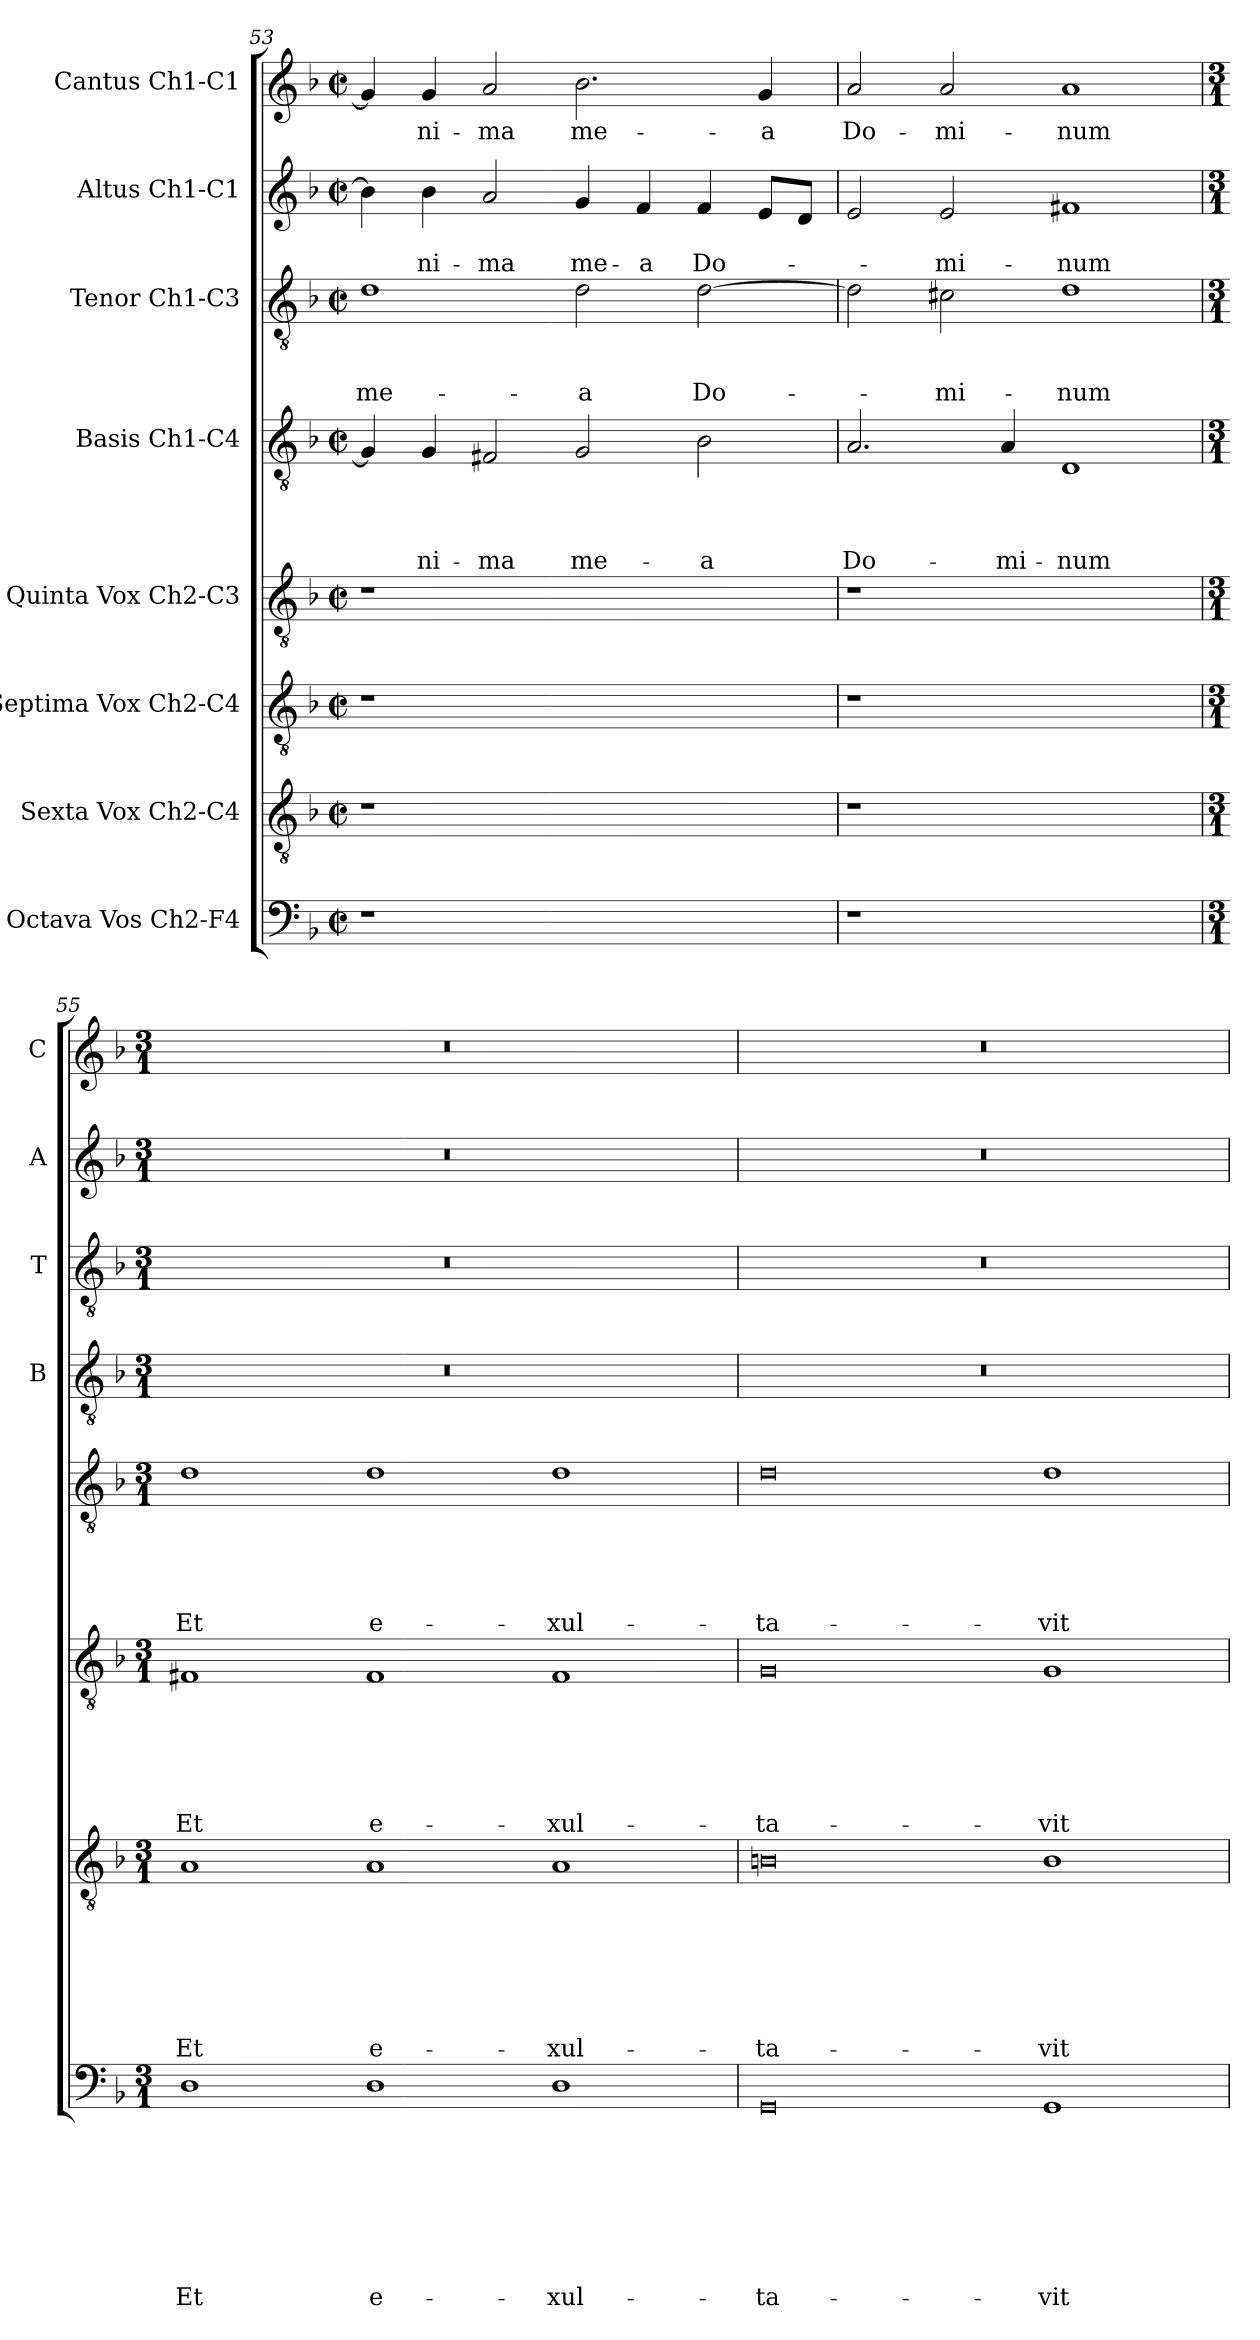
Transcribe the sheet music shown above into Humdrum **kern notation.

**kern	**text	**text	**text	**text	**text	**text	**text	**text	**kern	**text	**text	**text	**text	**text	**text	**text	**kern	**text	**text	**text	**text	**text	**text	**kern	**text	**text	**text	**text	**text	**kern	**text	**text	**text	**text	**kern	**text	**text	**text	**kern	**text	**text	**kern	**text
*part8	*part8	*part8	*part8	*part8	*part8	*part8	*part8	*part8	*part7	*part7	*part7	*part7	*part7	*part7	*part7	*part7	*part6	*part6	*part6	*part6	*part6	*part6	*part6	*part5	*part5	*part5	*part5	*part5	*part5	*part4	*part4	*part4	*part4	*part4	*part3	*part3	*part3	*part3	*part2	*part2	*part2	*part1	*part1
*staff8	*staff8	*staff8	*staff8	*staff8	*staff8	*staff8	*staff8	*staff8	*staff7	*staff7	*staff7	*staff7	*staff7	*staff7	*staff7	*staff7	*staff6	*staff6	*staff6	*staff6	*staff6	*staff6	*staff6	*staff5	*staff5	*staff5	*staff5	*staff5	*staff5	*staff4	*staff4	*staff4	*staff4	*staff4	*staff3	*staff3	*staff3	*staff3	*staff2	*staff2	*staff2	*staff1	*staff1
*I"Octava Vos Ch2-F4	*	*	*	*	*	*	*	*	*I"Sexta Vox Ch2-C4	*	*	*	*	*	*	*	*I"Septima Vox Ch2-C4	*	*	*	*	*	*	*I"Quinta Vox Ch2-C3	*	*	*	*	*	*I"Basis Ch1-C4	*	*	*	*	*I"Tenor Ch1-C3	*	*	*	*I"Altus Ch1-C1	*	*	*I"Cantus Ch1-C1	*
*	*	*	*	*	*	*	*	*	*	*	*	*	*	*	*	*	*	*	*	*	*	*	*	*	*	*	*	*	*	*I'B	*	*	*	*	*I'T	*	*	*	*I'A	*	*	*I'C	*
*clefF4	*	*	*	*	*	*	*	*	*clefGv2	*	*	*	*	*	*	*	*clefGv2	*	*	*	*	*	*	*clefGv2	*	*	*	*	*	*clefGv2	*	*	*	*	*clefGv2	*	*	*	*clefG2	*	*	*clefG2	*
*k[b-]	*	*	*	*	*	*	*	*	*k[b-]	*	*	*	*	*	*	*	*k[b-]	*	*	*	*	*	*	*k[b-]	*	*	*	*	*	*k[b-]	*	*	*	*	*k[b-]	*	*	*	*k[b-]	*	*	*k[b-]	*
*F:	*	*	*	*	*	*	*	*	*F:	*	*	*	*	*	*	*	*F:	*	*	*	*	*	*	*F:	*	*	*	*	*	*F:	*	*	*	*	*F:	*	*	*	*F:	*	*	*F:	*
*M2/2	*	*	*	*	*	*	*	*	*M2/2	*	*	*	*	*	*	*	*M2/2	*	*	*	*	*	*	*M2/2	*	*	*	*	*	*M2/2	*	*	*	*	*M2/2	*	*	*	*M2/2	*	*	*M2/2	*
*met(c|)	*	*	*	*	*	*	*	*	*met(c|)	*	*	*	*	*	*	*	*met(c|)	*	*	*	*	*	*	*met(c|)	*	*	*	*	*	*met(c|)	*	*	*	*	*met(c|)	*	*	*	*met(c|)	*	*	*met(c|)	*
=53	=53	=53	=53	=53	=53	=53	=53	=53	=53	=53	=53	=53	=53	=53	=53	=53	=53	=53	=53	=53	=53	=53	=53	=53	=53	=53	=53	=53	=53	=53	=53	=53	=53	=53	=53	=53	=53	=53	=53	=53	=53	=53	=53
!	!	!	!	!	!	!	!	!	!	!	!	!	!	!	!	!	!	!	!	!	!	!	!	!	!	!	!	!	!	!	!	!	!	!	!	!	!	!LO:LY:b	!	!	!	!	!
1r	.	.	.	.	.	.	.	.	1r	.	.	.	.	.	.	.	1r	.	.	.	.	.	.	1r	.	.	.	.	.	4G/]	.	.	.	.	1d	.	.	me-	4b-\]	.	.	4g/]	.
!	!	!	!	!	!	!	!	!	!	!	!	!	!	!	!	!	!	!	!	!	!	!	!	!	!	!	!	!	!	!	!	!	!	!LO:LY:b	!	!	!	!	!	!	!LO:LY:b	!	!LO:LY:b
.	.	.	.	.	.	.	.	.	.	.	.	.	.	.	.	.	.	.	.	.	.	.	.	.	.	.	.	.	.	4G/	.	.	.	-ni-	.	.	.	.	4b-\	.	-ni-	4g/	-ni-
!	!	!	!	!	!	!	!	!	!	!	!	!	!	!	!	!	!	!	!	!	!	!	!	!	!	!	!	!	!	!	!	!	!	!LO:LY:b	!	!	!	!	!	!	!LO:LY:b	!	!LO:LY:b
.	.	.	.	.	.	.	.	.	.	.	.	.	.	.	.	.	.	.	.	.	.	.	.	.	.	.	.	.	.	2F#X/	.	.	.	-ma	.	.	.	.	2a/	.	-ma	2a/	-ma
!	!	!	!	!	!	!	!	!	!	!	!	!	!	!	!	!	!	!	!	!	!	!	!	!	!	!	!	!	!	!	!	!	!	!LO:LY:b	!	!	!	!LO:LY:b	!	!	!LO:LY:b	!	!LO:LY:b
1ryy	.	.	.	.	.	.	.	.	1ryy	.	.	.	.	.	.	.	1ryy	.	.	.	.	.	.	1ryy	.	.	.	.	.	2G/	.	.	.	me-	2d\	.	.	-a	4g/	.	me-	2.b-\	me-
!	!	!	!	!	!	!	!	!	!	!	!	!	!	!	!	!	!	!	!	!	!	!	!	!	!	!	!	!	!	!	!	!	!	!	!	!	!	!	!	!	!LO:LY:b	!	!
.	.	.	.	.	.	.	.	.	.	.	.	.	.	.	.	.	.	.	.	.	.	.	.	.	.	.	.	.	.	.	.	.	.	.	.	.	.	.	4f/	.	-a	.	.
!	!	!	!	!	!	!	!	!	!	!	!	!	!	!	!	!	!	!	!	!	!	!	!	!	!	!	!	!	!	!	!	!	!	!LO:LY:b	!	!	!	!LO:LY:b	!	!	!LO:LY:b	!	!
.	.	.	.	.	.	.	.	.	.	.	.	.	.	.	.	.	.	.	.	.	.	.	.	.	.	.	.	.	.	2B-\	.	.	.	-a	[2d\	.	.	Do-	4f/	.	Do-	.	.
!	!	!	!	!	!	!	!	!	!	!	!	!	!	!	!	!	!	!	!	!	!	!	!	!	!	!	!	!	!	!	!	!	!	!	!	!	!	!	!	!	!	!	!LO:LY:b
.	.	.	.	.	.	.	.	.	.	.	.	.	.	.	.	.	.	.	.	.	.	.	.	.	.	.	.	.	.	.	.	.	.	.	.	.	.	.	8e/L	.	.	4g/	-a
.	.	.	.	.	.	.	.	.	.	.	.	.	.	.	.	.	.	.	.	.	.	.	.	.	.	.	.	.	.	.	.	.	.	.	.	.	.	.	8d/J	.	.	.	.
=54	=54	=54	=54	=54	=54	=54	=54	=54	=54	=54	=54	=54	=54	=54	=54	=54	=54	=54	=54	=54	=54	=54	=54	=54	=54	=54	=54	=54	=54	=54	=54	=54	=54	=54	=54	=54	=54	=54	=54	=54	=54	=54	=54
!	!	!	!	!	!	!	!	!	!	!	!	!	!	!	!	!	!	!	!	!	!	!	!	!	!	!	!	!	!	!	!	!	!	!LO:LY:b	!	!	!	!	!	!	!	!	!LO:LY:b
1r	.	.	.	.	.	.	.	.	1r	.	.	.	.	.	.	.	1r	.	.	.	.	.	.	1r	.	.	.	.	.	2.A/	.	.	.	Do-	2d\]	.	.	.	2e/	.	.	2a/	Do-
!	!	!	!	!	!	!	!	!	!	!	!	!	!	!	!	!	!	!	!	!	!	!	!	!	!	!	!	!	!	!	!	!	!	!	!	!	!	!LO:LY:b	!	!	!LO:LY:b	!	!LO:LY:b
.	.	.	.	.	.	.	.	.	.	.	.	.	.	.	.	.	.	.	.	.	.	.	.	.	.	.	.	.	.	.	.	.	.	.	2c#X\	.	.	-mi-	2e/	.	-mi-	2a/	-mi-
!	!	!	!	!	!	!	!	!	!	!	!	!	!	!	!	!	!	!	!	!	!	!	!	!	!	!	!	!	!	!	!	!	!	!LO:LY:b	!	!	!	!	!	!	!	!	!
.	.	.	.	.	.	.	.	.	.	.	.	.	.	.	.	.	.	.	.	.	.	.	.	.	.	.	.	.	.	4A/	.	.	.	-mi-	.	.	.	.	.	.	.	.	.
!	!	!	!	!	!	!	!	!	!	!	!	!	!	!	!	!	!	!	!	!	!	!	!	!	!	!	!	!	!	!	!	!	!	!LO:LY:b	!	!	!	!LO:LY:b	!	!	!LO:LY:b	!	!LO:LY:b
1ryy	.	.	.	.	.	.	.	.	1ryy	.	.	.	.	.	.	.	1ryy	.	.	.	.	.	.	1ryy	.	.	.	.	.	1D	.	.	.	-num	1d	.	.	-num	1f#X	.	-num	1a	-num
!!LO:LB:g=z
=55	=55	=55	=55	=55	=55	=55	=55	=55	=55	=55	=55	=55	=55	=55	=55	=55	=55	=55	=55	=55	=55	=55	=55	=55	=55	=55	=55	=55	=55	=55	=55	=55	=55	=55	=55	=55	=55	=55	=55	=55	=55	=55	=55
*M3/1	*	*	*	*	*	*	*	*	*M3/1	*	*	*	*	*	*	*	*M3/1	*	*	*	*	*	*	*M3/1	*	*	*	*	*	*M3/1	*	*	*	*	*M3/1	*	*	*	*M3/1	*	*	*M3/1	*
!	!	!	!	!	!	!	!	!LO:LY:b	!	!	!	!	!	!	!	!LO:LY:b	!	!	!	!	!	!	!LO:LY:b	!	!	!	!	!	!LO:LY:b	!	!	!	!	!	!	!	!	!	!	!	!	!	!
1D	.	.	.	.	.	.	.	Et	1A	.	.	.	.	.	.	Et	1F#X	.	.	.	.	.	Et	1d	.	.	.	.	Et	0.r	.	.	.	.	0.r	.	.	.	0.r	.	.	0.r	.
!	!	!	!	!	!	!	!	!LO:LY:b	!	!	!	!	!	!	!	!LO:LY:b	!	!	!	!	!	!	!LO:LY:b	!	!	!	!	!	!LO:LY:b	!	!	!	!	!	!	!	!	!	!	!	!	!	!
1D	.	.	.	.	.	.	.	e-	1A	.	.	.	.	.	.	e-	1F#	.	.	.	.	.	e-	1d	.	.	.	.	e-	.	.	.	.	.	.	.	.	.	.	.	.	.	.
!	!	!	!	!	!	!	!	!LO:LY:b	!	!	!	!	!	!	!	!LO:LY:b	!	!	!	!	!	!	!LO:LY:b	!	!	!	!	!	!LO:LY:b	!	!	!	!	!	!	!	!	!	!	!	!	!	!
1D	.	.	.	.	.	.	.	-xul-	1A	.	.	.	.	.	.	-xul-	1F#	.	.	.	.	.	-xul-	1d	.	.	.	.	-xul-	.	.	.	.	.	.	.	.	.	.	.	.	.	.
=56	=56	=56	=56	=56	=56	=56	=56	=56	=56	=56	=56	=56	=56	=56	=56	=56	=56	=56	=56	=56	=56	=56	=56	=56	=56	=56	=56	=56	=56	=56	=56	=56	=56	=56	=56	=56	=56	=56	=56	=56	=56	=56	=56
!	!	!	!	!	!	!	!	!LO:LY:b	!	!	!	!	!	!	!	!LO:LY:b	!	!	!	!	!	!	!LO:LY:b	!	!	!	!	!	!LO:LY:b	!	!	!	!	!	!	!	!	!	!	!	!	!	!
0GG	.	.	.	.	.	.	.	-ta-	0Bn	.	.	.	.	.	.	-ta-	0G	.	.	.	.	.	-ta-	0d	.	.	.	.	-ta-	0.r	.	.	.	.	0.r	.	.	.	0.r	.	.	0.r	.
!	!	!	!	!	!	!	!	!LO:LY:b	!	!	!	!	!	!	!	!LO:LY:b	!	!	!	!	!	!	!LO:LY:b	!	!	!	!	!	!LO:LY:b	!	!	!	!	!	!	!	!	!	!	!	!	!	!
1GG	.	.	.	.	.	.	.	-vit	1B	.	.	.	.	.	.	-vit	1G	.	.	.	.	.	-vit	1d	.	.	.	.	-vit	.	.	.	.	.	.	.	.	.	.	.	.	.	.
=	=	=	=	=	=	=	=	=	=	=	=	=	=	=	=	=	=	=	=	=	=	=	=	=	=	=	=	=	=	=	=	=	=	=	=	=	=	=	=	=	=	=	=
*-	*-	*-	*-	*-	*-	*-	*-	*-	*-	*-	*-	*-	*-	*-	*-	*-	*-	*-	*-	*-	*-	*-	*-	*-	*-	*-	*-	*-	*-	*-	*-	*-	*-	*-	*-	*-	*-	*-	*-	*-	*-	*-	*-
